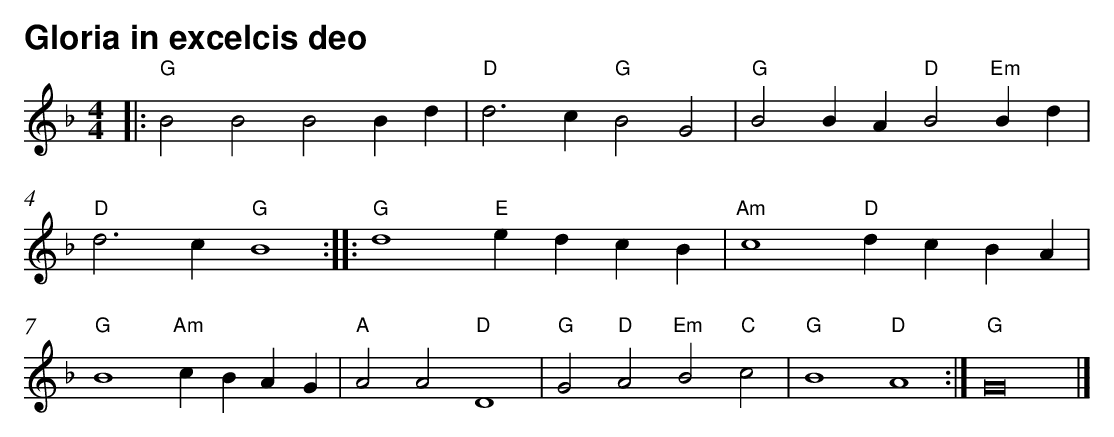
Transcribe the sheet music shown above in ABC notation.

X:1
T:Gloria in excelcis deo
L:1/4
M:4/4
K:F
|:"G" B2 B2 B2 Bd |"D" d3 c"G" B2 G2 |"G" B2 BA"D" B2"Em" Bd |"D" d3 c"G" B4 ::
"G" d4"E" edcB |"Am" c4"D" dcBA |"G" B4"Am" cBAG |"A" A2 A2"D" D4 | "G" G2"D" A2"Em" B2"C" c2 |"G" B4"D" A4 :|"G" G8 |]
